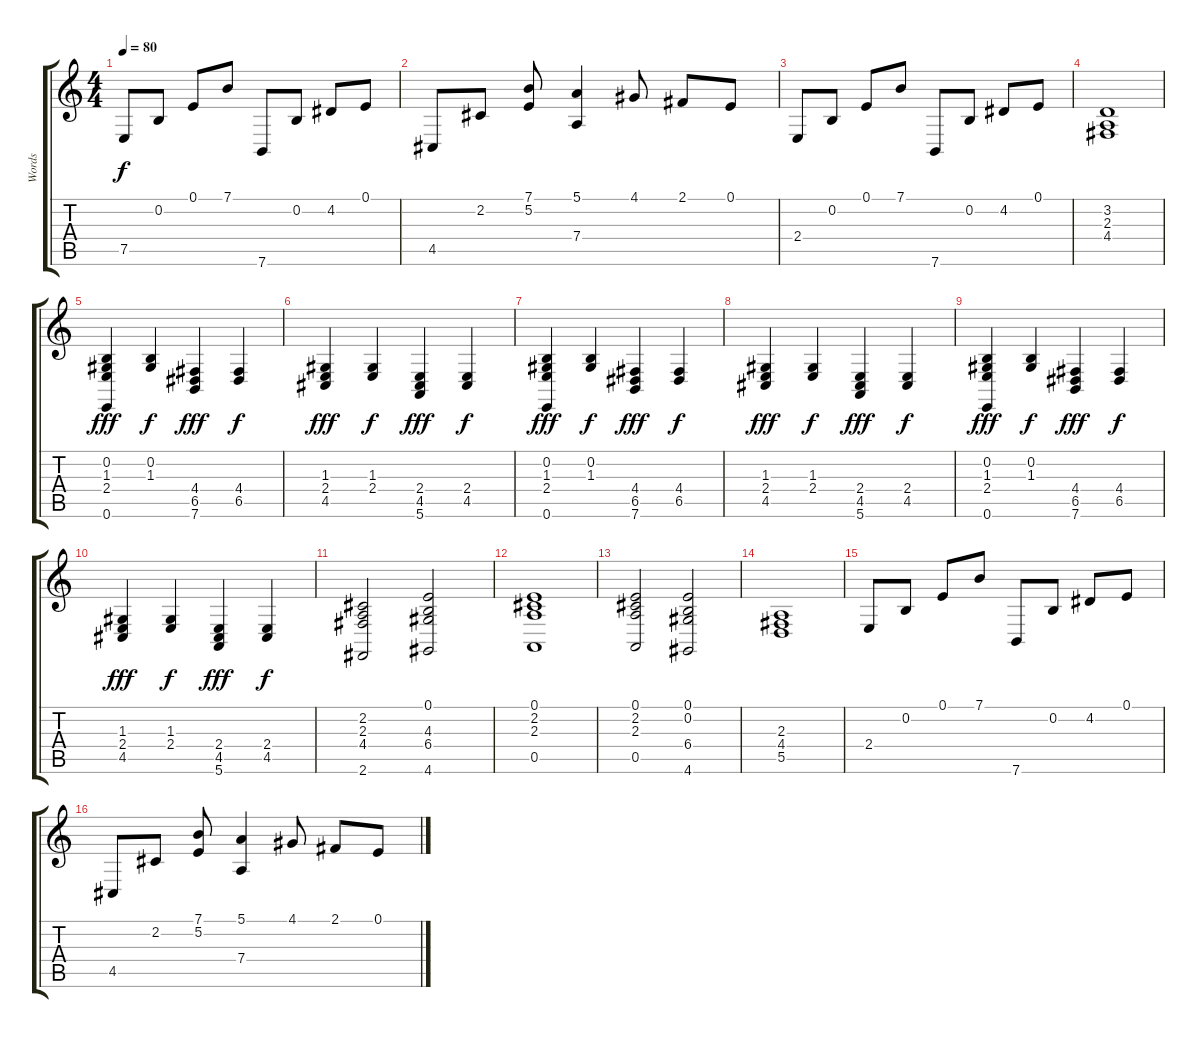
\track ("Words" "Words") {instrument synthvoice}
\staff {score tabs}
\tuning (E4 B3 G3 D3 A2 E2) {hide}
\ts (4 4)
\tempo 80
\clef g2
\ks c
7.5.8{dy f} 0.2.8 0.1.8 7.1.8 7.6.8 0.2.8 4.2.8 0.1.8 |
4.5.8 2.2.8 (7.1 5.2).8 (5.1 7.4).4 4.1.8 2.1.8 0.1.8 |
2.4.8 0.2.8 0.1.8 7.1.8 7.6.8 0.2.8 4.2.8 0.1.8 |
(3.2 2.3 4.4).1 |
(0.2 1.3 2.4 0.6).4{dy fff} (0.2 1.3).4{dy f} (4.4 6.5 7.6).4{dy fff} (4.4 6.5).4{dy f} |
(1.3 2.4 4.5).4{dy fff} (1.3 2.4).4{dy f} (2.4 4.5 5.6).4{dy fff} (2.4 4.5).4{dy f} |
(0.2 1.3 2.4 0.6).4{dy fff} (0.2 1.3).4{dy f} (4.4 6.5 7.6).4{dy fff} (4.4 6.5).4{dy f} |
(1.3 2.4 4.5).4{dy fff} (1.3 2.4).4{dy f} (2.4 4.5 5.6).4{dy fff} (2.4 4.5).4{dy f} |
(0.2 1.3 2.4 0.6).4{dy fff} (0.2 1.3).4{dy f} (4.4 6.5 7.6).4{dy fff} (4.4 6.5).4{dy f} |
(1.3 2.4 4.5).4{dy fff} (1.3 2.4).4{dy f} (2.4 4.5 5.6).4{dy fff} (2.4 4.5).4{dy f} |
(2.2 2.3 4.4 2.6).2 (0.1 4.3 6.4 4.6).2 |
(0.1 2.2 2.3 0.5).1 |
(0.1 2.2 2.3 0.5).2 (0.1 0.2 6.4 4.6).2 |
(2.3 4.4 5.5).1 |
2.4.8 0.2.8 0.1.8 7.1.8 7.6.8 0.2.8 4.2.8 0.1.8 |
4.5.8 2.2.8 (7.1 5.2).8 (5.1 7.4).4 4.1.8 2.1.8 0.1.8
